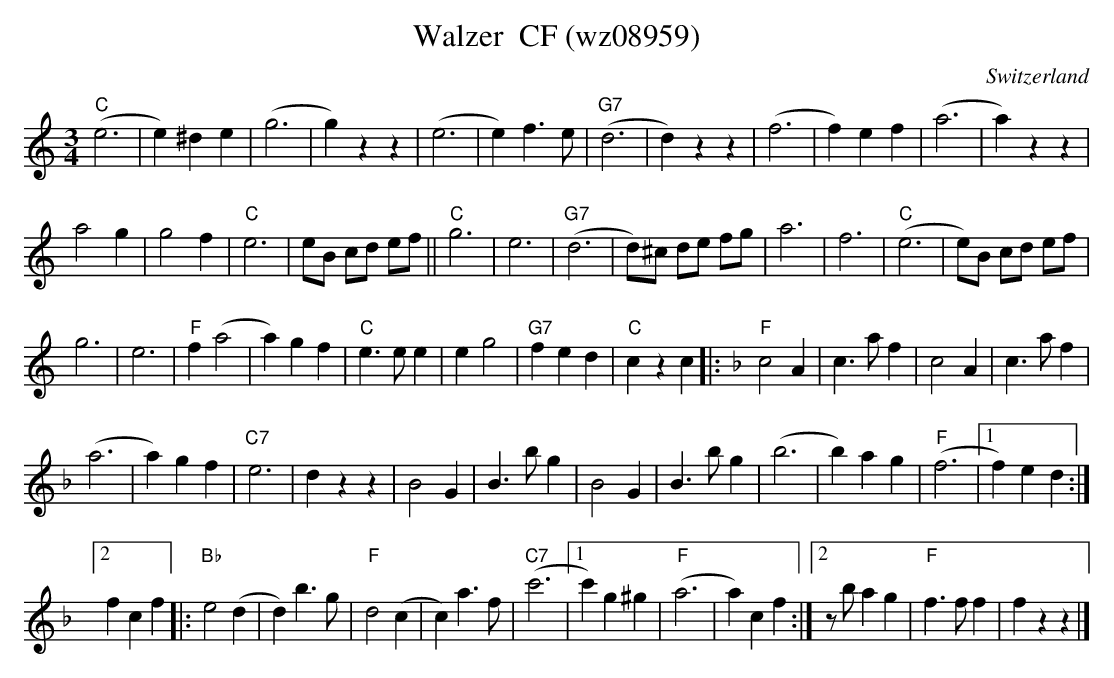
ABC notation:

X:1
T: Walzer  CF (wz08959)
M:3/4
L:1/4
O:Switzerland
K:C major
("C"e3 | e)^de | (g3 | g)zz | (e3 | e)f>e | ("G7"d3 | d)zz | (f3 | f)ef | (a3 | a)zz |
a2g | g2f | "C"e3 | e/B/ c/d/ e/f/ || "C"g3 | e3 | ("G7"d3 | d/)^c/ d/e/ f/g/ | a3 | f3 | ("C"e3 | e/)B/ c/d/ e/f/ |
g3 | e3 | "F"f(a2 | a)gf | "C"e>ee | eg2 | "G7"fed | "C"czc |: [K:F]"F"c2A | c>af | c2A | c>af |
(a3 | a)gf | "C7"e3 | dzz | B2G | B>bg | B2G | B>bg | (b3 | b)ag | ("F"f3 |1f)ed :|2
fcf |: "Bb"e2(d | d)b>g | "F"d2(c | c)a>f | ("C7"c'3 |1 c')  g^g | ("F"a3 | a)cf :|2 z/b/ag | "F"f>ff | fzz |]
